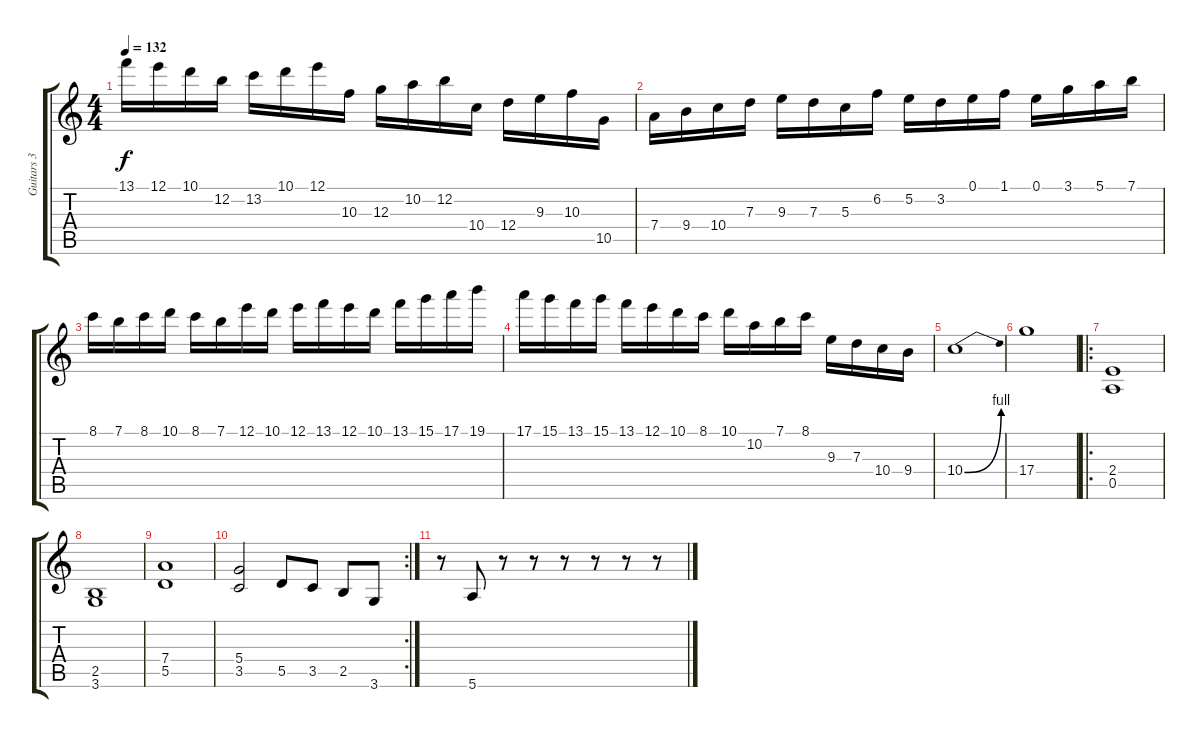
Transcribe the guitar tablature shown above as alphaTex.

\track ("Guitars 3" "Guitars 3") {instrument distortionguitar}
\staff {score tabs}
\tuning (E4 B3 G3 D3 A2 E2) {hide}
\ts (4 4)
\tempo 132
\clef g2
\ks c
13.1.16{dy f} 12.1.16 10.1.16 12.2.16 13.2.16 10.1.16 12.1.16 10.3.16 12.3.16 10.2.16 12.2.16 10.4.16 12.4.16 9.3.16 10.3.16 10.5.16 |
7.4.16 9.4.16 10.4.16 7.3.16 9.3.16 7.3.16 5.3.16 6.2.16 5.2.16 3.2.16 0.1.16 1.1.16 0.1.16 3.1.16 5.1.16 7.1.16 |
8.1.16 7.1.16 8.1.16 10.1.16 8.1.16 7.1.16 12.1.16 10.1.16 12.1.16 13.1.16 12.1.16 10.1.16 13.1.16 15.1.16 17.1.16 19.1.16 |
17.1.16 15.1.16 13.1.16 15.1.16 13.1.16 12.1.16 10.1.16 8.1.16 10.1.16 10.2.16 7.1.16 8.1.16 9.3.16 7.3.16 10.4.16 9.4.16 |
10.4{be (bend 0 0 60 4)}.1 |
17.4.1 |
\ro
(2.4 0.5).1{volume 14} |
(2.5 3.6).1 |
(7.4 5.5).1 |
\rc 2
(5.4 3.5).2 5.5.8 3.5.8 2.5.8 3.6.8 |
r.8 5.6.8 r.8 r.8 r.8 r.8 r.8 r.8
